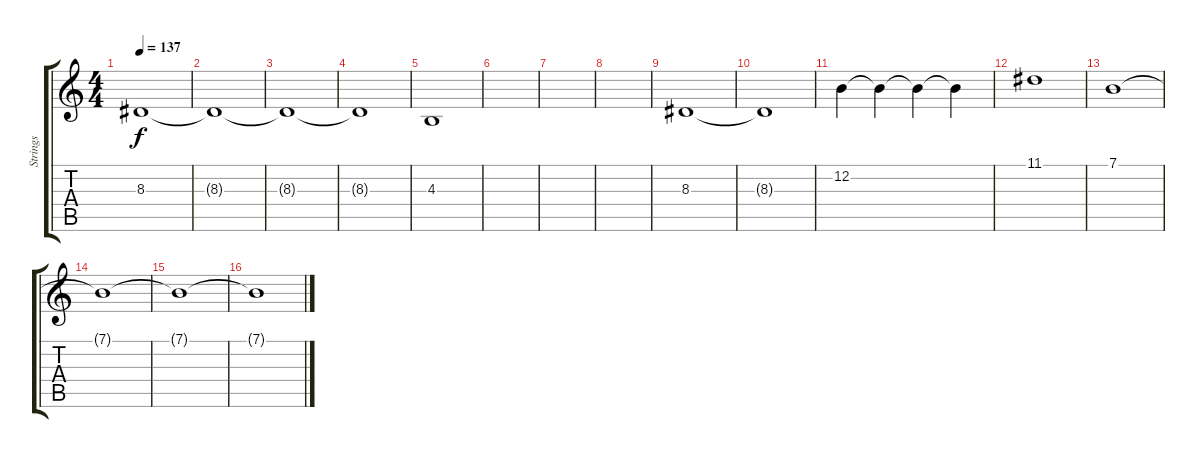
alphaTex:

\track ("Strings" "Strings") {instrument synthstrings1}
\staff {score tabs}
\tuning (E4 B3 G3 D3 A2 E2) {hide}
\ts (4 4)
\tempo 137
\clef g2
\ks c
8.3.1{dy f} |
8.3{t}.1 |
8.3{t}.1 |
8.3{t}.1 |
4.3.1 |
|
|
|
8.3.1 |
8.3{t}.1 |
12.2.4 12.2{t}.4 12.2{t}.4 12.2{t}.4 |
11.1.1 |
7.1.1 |
7.1{t}.1 |
7.1{t}.1 |
7.1{t}.1
